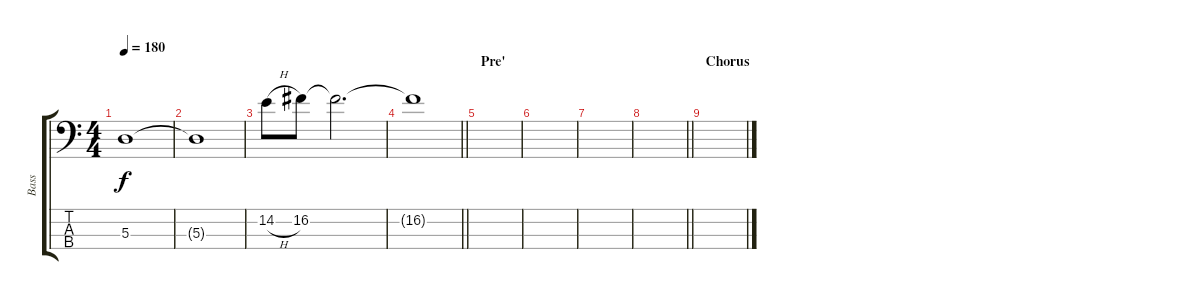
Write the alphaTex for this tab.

\track ("Bass" "Bass") {instrument electricbassfinger}
\staff {score tabs}
\tuning (G2 D2 A1 D1) {hide}
\ts (4 4)
\tempo 180
\clef f4
\ks c
5.3.1{dy f} |
5.3{t}.1 |
14.2{h}.8 16.2.8 16.2{t}.2{d} |
\barLineRight lightlight
16.2{t}.1 |
\section ("" "Pre'")
|
|
|
\barLineRight lightlight
|
\section ("" "Chorus")
